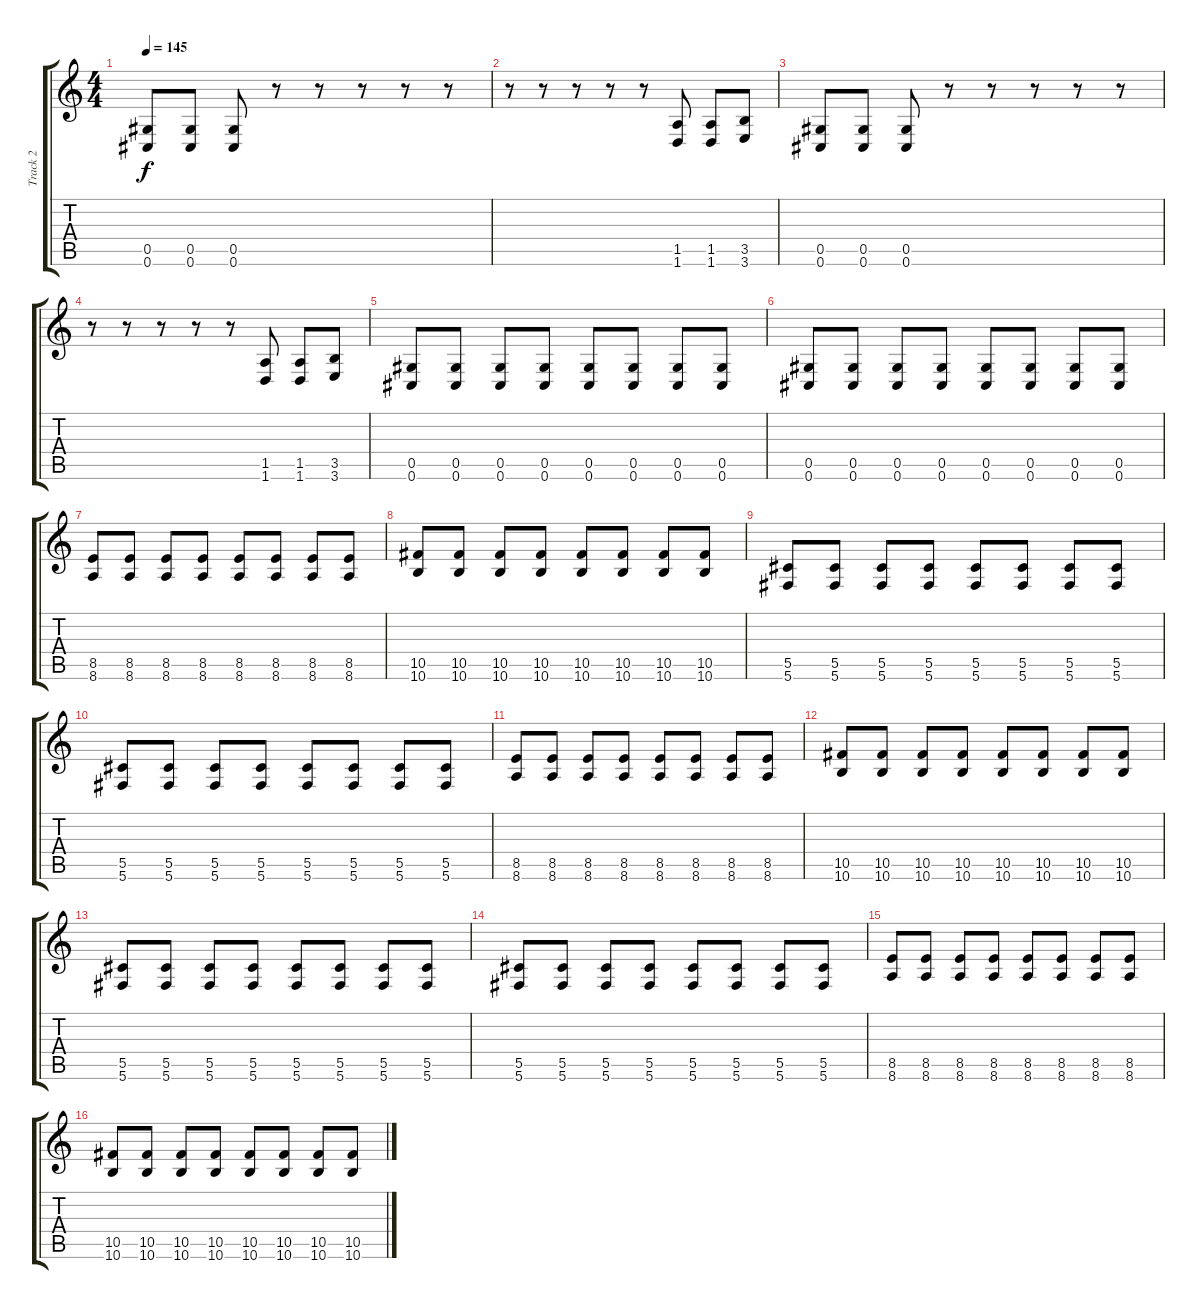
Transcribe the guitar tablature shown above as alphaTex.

\track ("Track 2" "Track 2") {instrument distortionguitar}
\staff {score tabs}
\tuning (Eb4 Bb3 Gb3 Db3 Ab2 Db2) {hide}
\ts (4 4)
\tempo 145
\clef g2
\ks c
(0.5 0.6).8{dy f} (0.5 0.6).8 (0.5 0.6).8 r.8 r.8 r.8 r.8 r.8 |
r.8 r.8 r.8 r.8 r.8 (1.5 1.6).8 (1.5 1.6).8 (3.5 3.6).8 |
(0.5 0.6).8 (0.5 0.6).8 (0.5 0.6).8 r.8 r.8 r.8 r.8 r.8 |
r.8 r.8 r.8 r.8 r.8 (1.5 1.6).8 (1.5 1.6).8 (3.5 3.6).8 |
(0.5 0.6).8 (0.5 0.6).8 (0.5 0.6).8 (0.5 0.6).8 (0.5 0.6).8 (0.5 0.6).8 (0.5 0.6).8 (0.5 0.6).8 |
(0.5 0.6).8 (0.5 0.6).8 (0.5 0.6).8 (0.5 0.6).8 (0.5 0.6).8 (0.5 0.6).8 (0.5 0.6).8 (0.5 0.6).8 |
(8.5 8.6).8 (8.5 8.6).8 (8.5 8.6).8 (8.5 8.6).8 (8.5 8.6).8 (8.5 8.6).8 (8.5 8.6).8 (8.5 8.6).8 |
(10.5 10.6).8 (10.5 10.6).8 (10.5 10.6).8 (10.5 10.6).8 (10.5 10.6).8 (10.5 10.6).8 (10.5 10.6).8 (10.5 10.6).8 |
(5.5 5.6).8 (5.5 5.6).8 (5.5 5.6).8 (5.5 5.6).8 (5.5 5.6).8 (5.5 5.6).8 (5.5 5.6).8 (5.5 5.6).8 |
(5.5 5.6).8 (5.5 5.6).8 (5.5 5.6).8 (5.5 5.6).8 (5.5 5.6).8 (5.5 5.6).8 (5.5 5.6).8 (5.5 5.6).8 |
(8.5 8.6).8 (8.5 8.6).8 (8.5 8.6).8 (8.5 8.6).8 (8.5 8.6).8 (8.5 8.6).8 (8.5 8.6).8 (8.5 8.6).8 |
(10.5 10.6).8 (10.5 10.6).8 (10.5 10.6).8 (10.5 10.6).8 (10.5 10.6).8 (10.5 10.6).8 (10.5 10.6).8 (10.5 10.6).8 |
(5.5 5.6).8 (5.5 5.6).8 (5.5 5.6).8 (5.5 5.6).8 (5.5 5.6).8 (5.5 5.6).8 (5.5 5.6).8 (5.5 5.6).8 |
(5.5 5.6).8 (5.5 5.6).8 (5.5 5.6).8 (5.5 5.6).8 (5.5 5.6).8 (5.5 5.6).8 (5.5 5.6).8 (5.5 5.6).8 |
(8.5 8.6).8 (8.5 8.6).8 (8.5 8.6).8 (8.5 8.6).8 (8.5 8.6).8 (8.5 8.6).8 (8.5 8.6).8 (8.5 8.6).8 |
(10.5 10.6).8 (10.5 10.6).8 (10.5 10.6).8 (10.5 10.6).8 (10.5 10.6).8 (10.5 10.6).8 (10.5 10.6).8 (10.5 10.6).8
